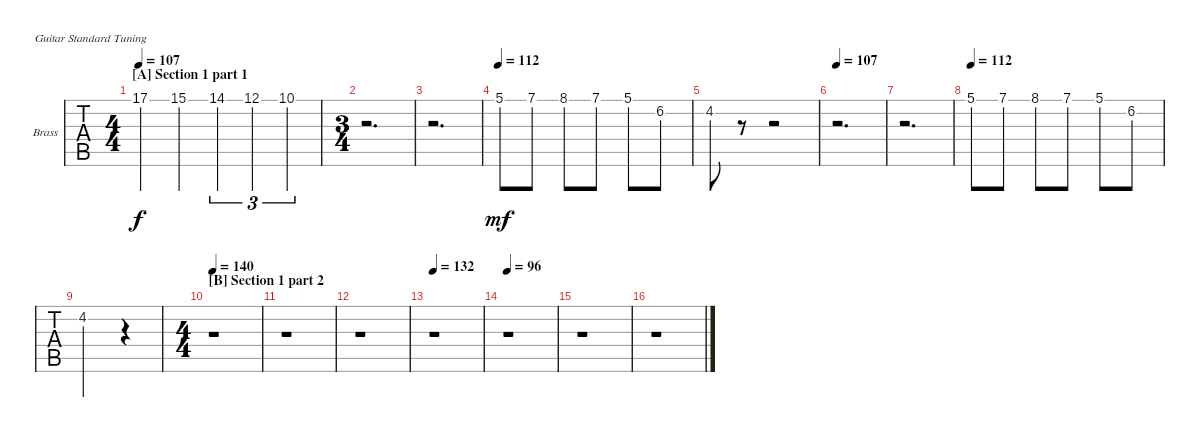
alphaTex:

\defaultSystemsLayout 4
\bracketExtendMode nobrackets
\firstSystemTrackNameOrientation horizontal
\otherSystemsTrackNameOrientation horizontal
\track ("Brass" "Brass") {instrument synthbrass1}
\staff {tabs}
\tuning (E4 B3 G3 D3 A2 E2)
\ts (4 4)
\section ("A" "Section 1 part 1")
\tempo 107
\clef g2
\ks c
17.1.4{dy f instrument synthbrass1} 15.1.4 14.1{acc #}.4{tu (3 2)} 12.1.4{tu (3 2)} 10.1.4{tu (3 2)} |
\ts (3 4)
\beaming (8 2 2 2)
r.2{d} |
r.2{d} |
\tempo 112
5.1.8{dy mf} 7.1.8 8.1.8 7.1.8 5.1.8 6.2.8 |
4.2{acc #}.8 r.8 r.2 |
\tempo 107
r.2{d} |
r.2{d} |
\tempo (112 0.00625)
5.1.8 7.1.8 8.1.8 7.1.8 5.1.8 6.2.8 |
4.2{acc #}.2 r.4 |
\ts (4 4)
\beaming (8 2 2 2 2)
\section ("B" "Section 1 part 2")
\tempo 140
r.1 |
r.1 |
r.1 |
\tempo 132
r.1 |
\tempo 96
r.1 |
r.1 |
r.1
